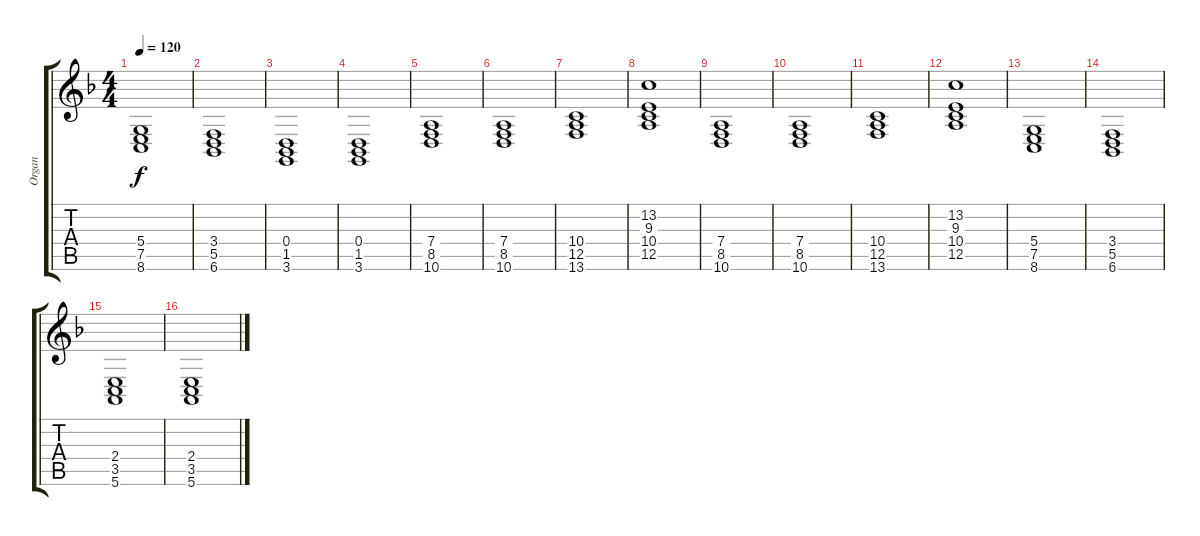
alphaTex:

\track ("Organ" "Organ") {instrument drawbarorgan}
\staff {score tabs}
\tuning (E4 B3 G3 D3 A2 E2) {hide}
\ts (4 4)
\tempo 120
\clef g2
\ks dminor
(5.4 7.5 8.6).1{dy f} |
(3.4 5.5 6.6).1 |
(0.4 1.5 3.6).1 |
(0.4 1.5 3.6).1 |
(7.4 8.5 10.6).1 |
(7.4 8.5 10.6).1 |
(10.4 12.5 13.6).1 |
(13.2 9.3 10.4 12.5).1 |
(7.4 8.5 10.6).1 |
(7.4 8.5 10.6).1 |
(10.4 12.5 13.6).1 |
(13.2 9.3 10.4 12.5).1 |
(5.4 7.5 8.6).1 |
(3.4 5.5 6.6).1 |
(2.4 3.5 5.6).1 |
(2.4 3.5 5.6).1
